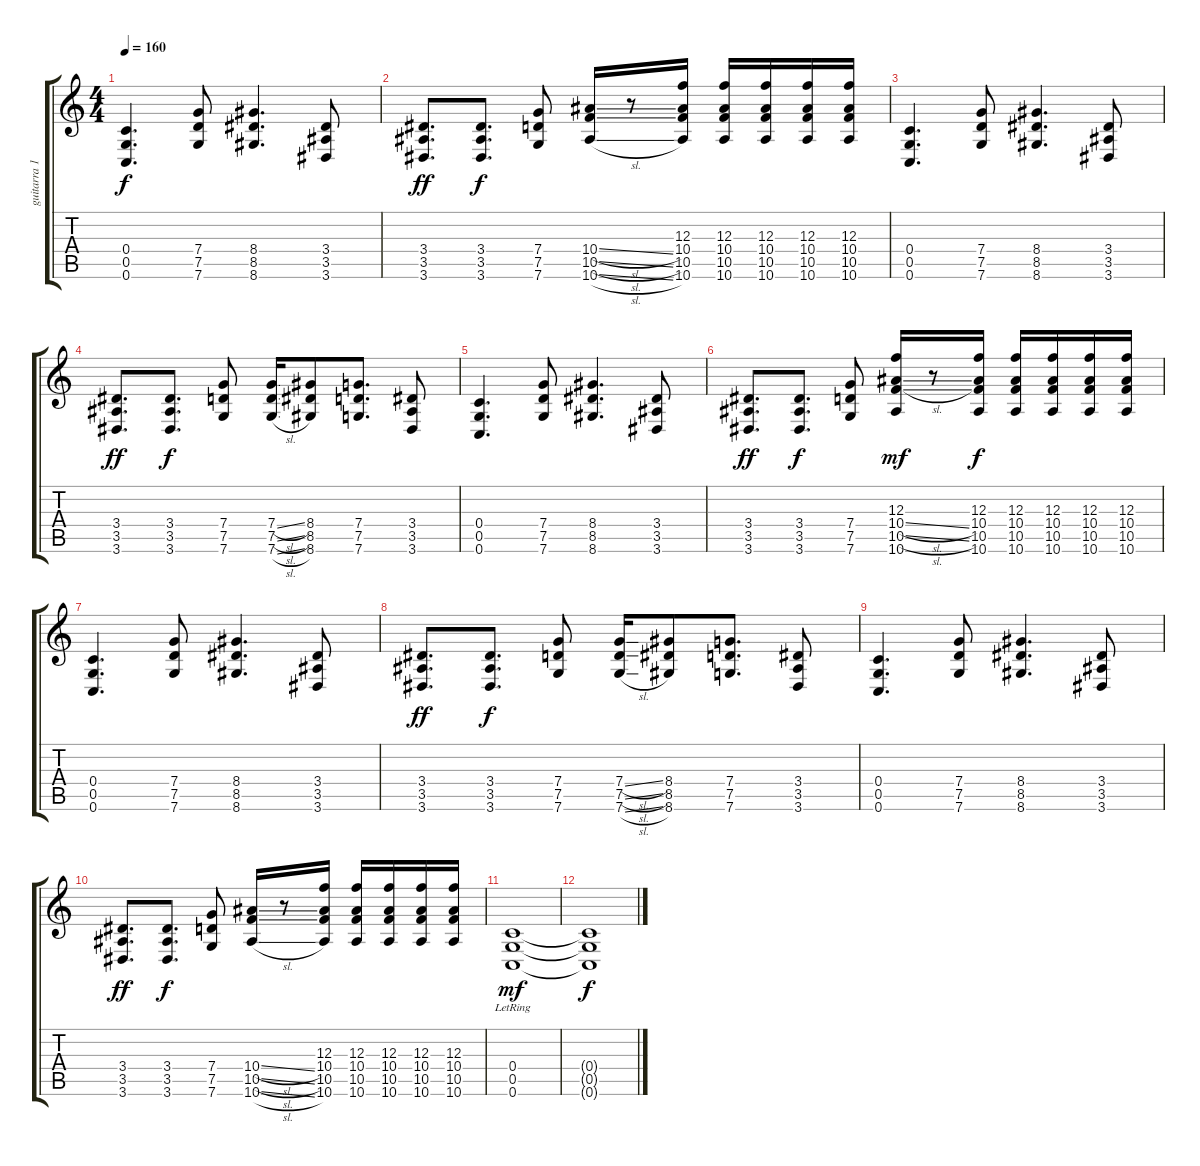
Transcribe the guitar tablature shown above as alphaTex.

\track ("guitarra 1" "guitarra 1") {instrument electricguitarclean}
\staff {score tabs}
\tuning (D4 A3 F3 C3 G2 C2) {hide}
\ts (4 4)
\tempo 160
\clef g2
\ks c
(0.4 0.5 0.6).4{d dy f} (7.4 7.5 7.6).8 (8.4 8.5 8.6).4{d} (3.4 3.5 3.6).8 |
(3.4 3.5 3.6).8{d dy ff} (3.4 3.5 3.6).8{d dy f} (7.4 7.5 7.6).8 (10.4{sl} 10.5{sl} 10.6{sl}).16 r.8 (12.3 10.4 10.5 10.6).16 (12.3 10.4 10.5 10.6).16 (12.3 10.4 10.5 10.6).16 (12.3 10.4 10.5 10.6).16 (12.3 10.4 10.5 10.6).16 |
(0.4 0.5 0.6).4{d instrument overdrivenguitar} (7.4 7.5 7.6).8 (8.4 8.5 8.6).4{d} (3.4 3.5 3.6).8 |
(3.4 3.5 3.6).8{d dy ff} (3.4 3.5 3.6).8{d dy f} (7.4 7.5 7.6).8 (7.4{sl} 7.5{sl} 7.6{sl}).16 (8.4 8.5 8.6).8 (7.4 7.5 7.6).8{d} (3.4 3.5 3.6).8 |
(0.4 0.5 0.6).4{d} (7.4 7.5 7.6).8 (8.4 8.5 8.6).4{d} (3.4 3.5 3.6).8 |
(3.4 3.5 3.6).8{d dy ff} (3.4 3.5 3.6).8{d dy f} (7.4 7.5 7.6).8 (12.3 10.4{sl} 10.5{sl} 10.6).16{dy mf} r.8 (12.3 10.4 10.5 10.6).16{dy f} (12.3 10.4 10.5 10.6).16 (12.3 10.4 10.5 10.6).16 (12.3 10.4 10.5 10.6).16 (12.3 10.4 10.5 10.6).16 |
(0.4 0.5 0.6).4{d} (7.4 7.5 7.6).8 (8.4 8.5 8.6).4{d} (3.4 3.5 3.6).8 |
(3.4 3.5 3.6).8{d dy ff} (3.4 3.5 3.6).8{d dy f} (7.4 7.5 7.6).8 (7.4{sl} 7.5{sl} 7.6{sl}).16 (8.4 8.5 8.6).8 (7.4 7.5 7.6).8{d} (3.4 3.5 3.6).8 |
(0.4 0.5 0.6).4{d} (7.4 7.5 7.6).8 (8.4 8.5 8.6).4{d} (3.4 3.5 3.6).8 |
(3.4 3.5 3.6).8{d dy ff} (3.4 3.5 3.6).8{d dy f} (7.4 7.5 7.6).8 (10.4{sl} 10.5{sl} 10.6{sl}).16 r.8 (12.3 10.4 10.5 10.6).16 (12.3 10.4 10.5 10.6).16 (12.3 10.4 10.5 10.6).16 (12.3 10.4 10.5 10.6).16 (12.3 10.4 10.5 10.6).16 |
(0.4{lr} 0.5{lr} 0.6{lr}).1{dy mf} |
(0.4{t} 0.5{t} 0.6{t}).1{dy f}
